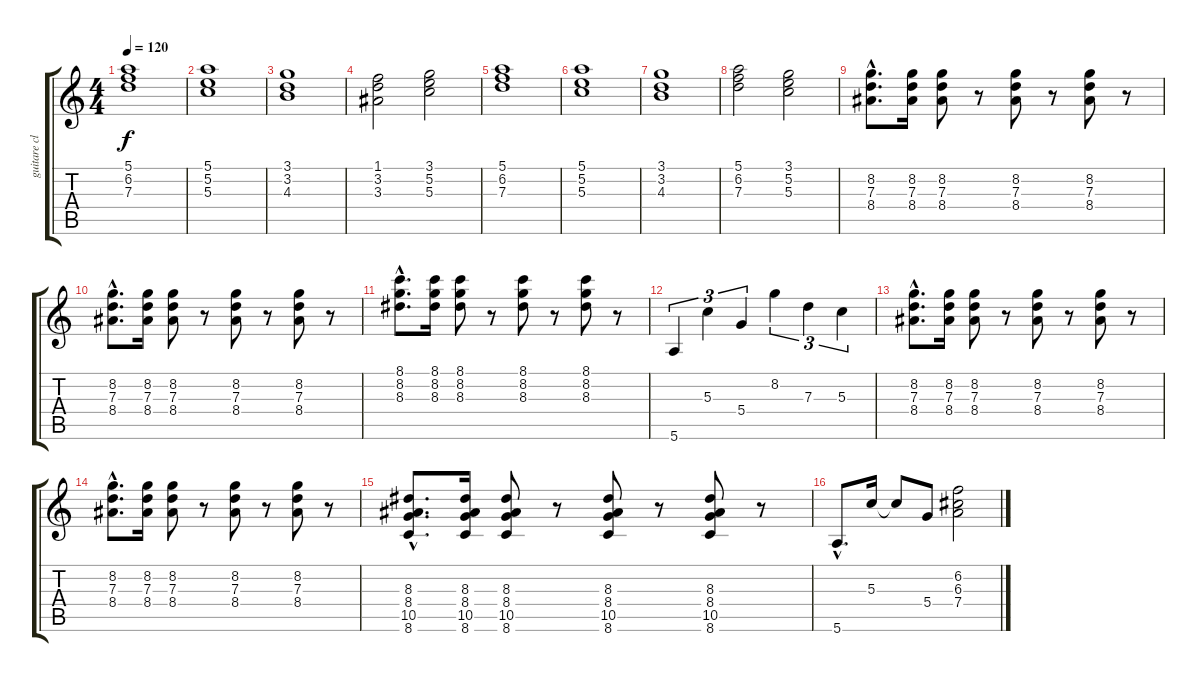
\track ("guitare clean" "guitare cl") {instrument electricguitarclean}
\staff {score tabs}
\tuning (E4 B3 G3 D3 A2 E2) {hide}
\ts (4 4)
\tempo 120
\clef g2
\ks c
(5.1 6.2 7.3).1{dy f} |
(5.1 5.2 5.3).1 |
(3.1 3.2 4.3).1 |
(1.1 3.2 3.3).2 (3.1 5.2 5.3).2 |
(5.1 6.2 7.3).1 |
(5.1 5.2 5.3).1 |
(3.1 3.2 4.3).1 |
(5.1 6.2 7.3).2 (3.1 5.2 5.3).2 |
(8.2{hac} 7.3{hac} 8.4{hac}).8{d} (8.2 7.3 8.4).16 (8.2 7.3 8.4).8 r.8 (8.2 7.3 8.4).8 r.8 (8.2 7.3 8.4).8 r.8 |
(8.2{hac} 7.3{hac} 8.4{hac}).8{d} (8.2 7.3 8.4).16 (8.2 7.3 8.4).8 r.8 (8.2 7.3 8.4).8 r.8 (8.2 7.3 8.4).8 r.8 |
(8.1{hac} 8.2{hac} 8.3{hac}).8{d} (8.1 8.2 8.3).16 (8.1 8.2 8.3).8 r.8 (8.1 8.2 8.3).8 r.8 (8.1 8.2 8.3).8 r.8 |
5.6.4{tu (3 2)} 5.3.4{tu (3 2)} 5.4.4{tu (3 2)} 8.2.4{tu (3 2)} 7.3.4{tu (3 2)} 5.3.4{tu (3 2)} |
(8.2{hac} 7.3{hac} 8.4{hac}).8{d} (8.2 7.3 8.4).16 (8.2 7.3 8.4).8 r.8 (8.2 7.3 8.4).8 r.8 (8.2 7.3 8.4).8 r.8 |
(8.2{hac} 7.3{hac} 8.4{hac}).8{d} (8.2 7.3 8.4).16 (8.2 7.3 8.4).8 r.8 (8.2 7.3 8.4).8 r.8 (8.2 7.3 8.4).8 r.8 |
(8.3{hac} 8.4{hac} 10.5{hac} 8.6{hac}).8{d} (8.3 8.4 10.5 8.6).16 (8.3 8.4 10.5 8.6).8 r.8 (8.3 8.4 10.5 8.6).8 r.8 (8.3 8.4 10.5 8.6).8 r.8 |
5.6{hac}.8{d} 5.3.16 5.3{t}.8 5.4.8 (6.2 6.3 7.4).2
